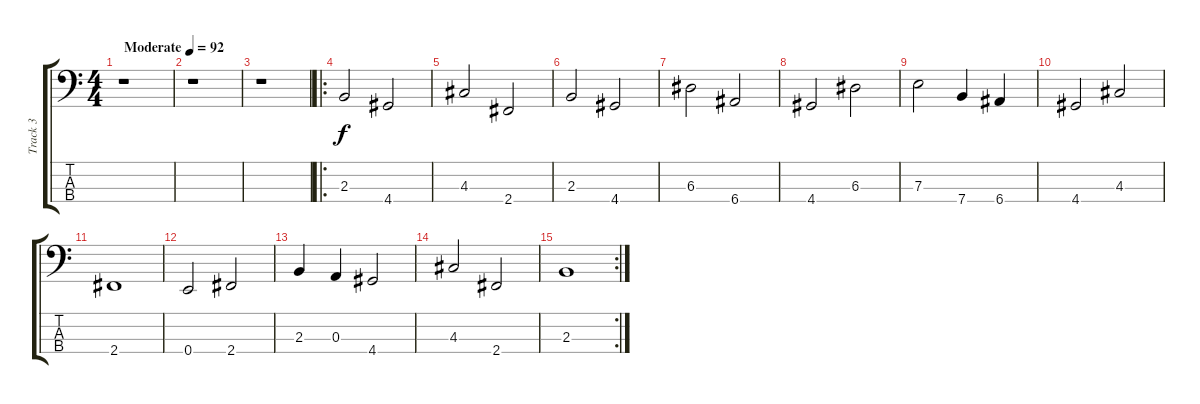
\track ("Track 3" "Track 3") {instrument electricbassfinger}
\staff {score tabs}
\tuning (G2 D2 A1 E1) {hide}
\ts (4 4)
\tempo (92 "Moderate")
\clef f4
\ks c
r.1{dy f instrument electricbassfinger} |
r.1 |
r.1 |
\ro
2.3.2 4.4.2 |
4.3.2 2.4.2 |
2.3.2 4.4.2 |
6.3.2 6.4.2 |
4.4.2 6.3.2 |
7.3.2 7.4.4 6.4.4 |
4.4.2 4.3.2 |
2.4.1 |
0.4.2 2.4.2 |
2.3.4 0.3.4 4.4.2 |
4.3.2 2.4.2 |
\rc 2
2.3.1
